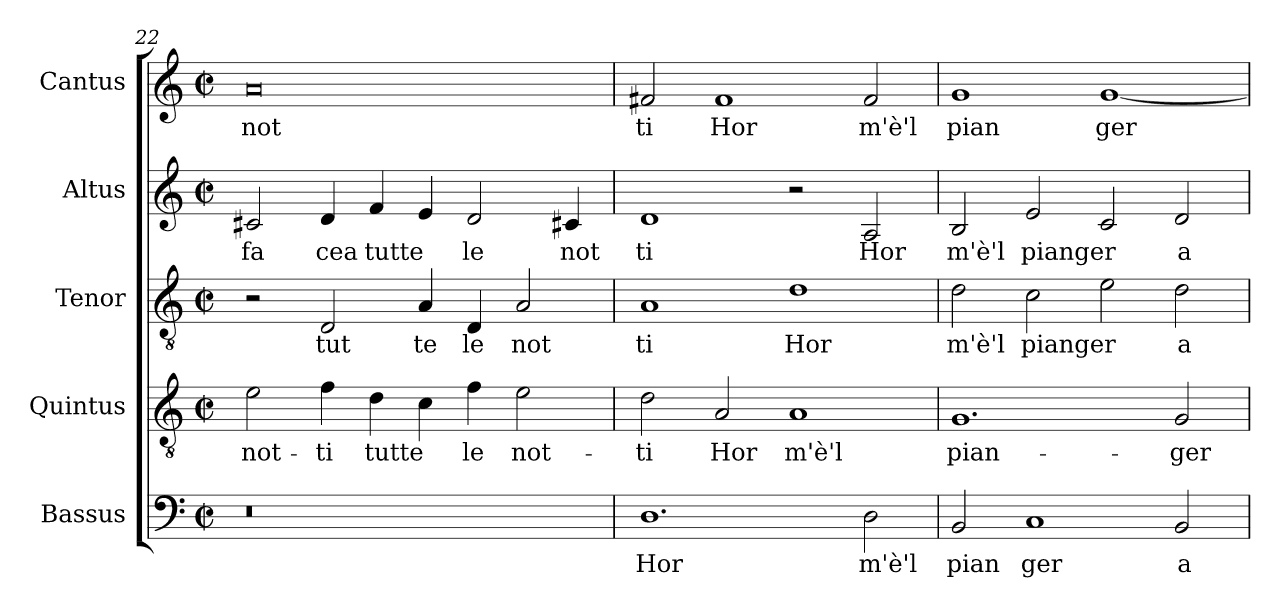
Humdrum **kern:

**kern	**text	**kern	**text	**kern	**text	**kern	**text	**kern	**text
*part5	*part5	*part4	*part4	*part3	*part3	*part2	*part2	*part1	*part1
*staff5	*staff5	*staff4	*staff4	*staff3	*staff3	*staff2	*staff2	*staff1	*staff1
*I"Bassus	*	*I"Quintus	*	*I"Tenor	*	*I"Altus	*	*I"Cantus	*
*clefF4	*	*clefGv2	*	*clefGv2	*	*clefG2	*	*clefG2	*
*k[]	*	*k[]	*	*k[]	*	*k[]	*	*k[]	*
*C:	*	*C:	*	*C:	*	*C:	*	*C:	*
*M2/2	*	*M2/2	*	*M2/2	*	*M2/2	*	*M2/2	*
*met(c|)	*	*met(c|)	*	*met(c|)	*	*met(c|)	*	*met(c|)	*
=22	=22	=22	=22	=22	=22	=22	=22	=22	=22
!	!	!	!LO:LY:b:cj	!	!	!	!LO:LY:b	!	!LO:LY:b:cj
0r	.	2e\	not-	2r	.	2c#X/	fa	0a	not
!	!	!	!LO:LY:b:cj	!	!LO:LY:b:cj	!	!LO:LY:b	!	!
.	.	4f\	-ti	2D/	tut	4d/	cea	.	.
!	!	!	!LO:LY:b:cj	!	!	!	!LO:LY:b	!	!
.	.	4d\	tutte	.	.	4f/	tutte	.	.
!	!	!	!LO:LY:b:cj	!	!LO:LY:b:cj	!	!LO:LY:b	!	!
.	.	4c\	.	4A/	te	4e/	.	.	.
!	!	!	!LO:LY:b:cj	!	!LO:LY:b:cj	!	!LO:LY:b	!	!
.	.	4f\	le	4D/	le	2d/	le	.	.
!	!	!	!LO:LY:b:cj	!	!LO:LY:b:cj	!	!	!	!
.	.	2e\	not-	2A/	not	.	.	.	.
!	!	!	!	!	!	!	!LO:LY:b	!	!
.	.	.	.	.	.	4c#X/	not	.	.
=23	=23	=23	=23	=23	=23	=23	=23	=23	=23
!	!LO:LY:b:cj	!	!LO:LY:b:cj	!	!LO:LY:b:cj	!	!LO:LY:b	!	!LO:LY:b:cj
1.D	Hor	2d\	-ti	1A	ti	1d	ti	2f#X/	ti
!	!	!	!LO:LY:b:cj	!	!	!	!	!	!LO:LY:b:cj
.	.	2A/	Hor	.	.	.	.	1f#	Hor
!	!	!	!LO:LY:b:cj	!	!LO:LY:b:cj	!	!	!	!
.	.	1A	m'è'l	1d	Hor	2r	.	.	.
!	!LO:LY:b:cj	!	!	!	!	!	!LO:LY:b	!	!LO:LY:b:cj
2D\	m'è'l	.	.	.	.	2A/	Hor	2f#/	m'è'l
=24	=24	=24	=24	=24	=24	=24	=24	=24	=24
!	!LO:LY:b:cj	!	!LO:LY:b:cj	!	!LO:LY:b:cj	!	!LO:LY:b	!	!LO:LY:b:cj
2BB/	pian	1.G	pian-	2d\	m'è'l	2B/	m'è'l	1g	pian
!	!LO:LY:b:cj	!	!	!	!LO:LY:b:cj	!	!LO:LY:b	!	!
1C	ger	.	.	2c\	pianger	2e/	pianger	.	.
!	!	!	!	!	!LO:LY:b:cj	!	!LO:LY:b	!	!LO:LY:b:cj
.	.	.	.	2e\	.	2c/	.	[<1g	ger
!	!LO:LY:b:cj	!	!LO:LY:b:cj	!	!LO:LY:b:cj	!	!LO:LY:b	!	!
2BB/	a	2G/	-ger	2d\	a	2d/	a	.	.
=	=	=	=	=	=	=	=	=	=
*-	*-	*-	*-	*-	*-	*-	*-	*-	*-
